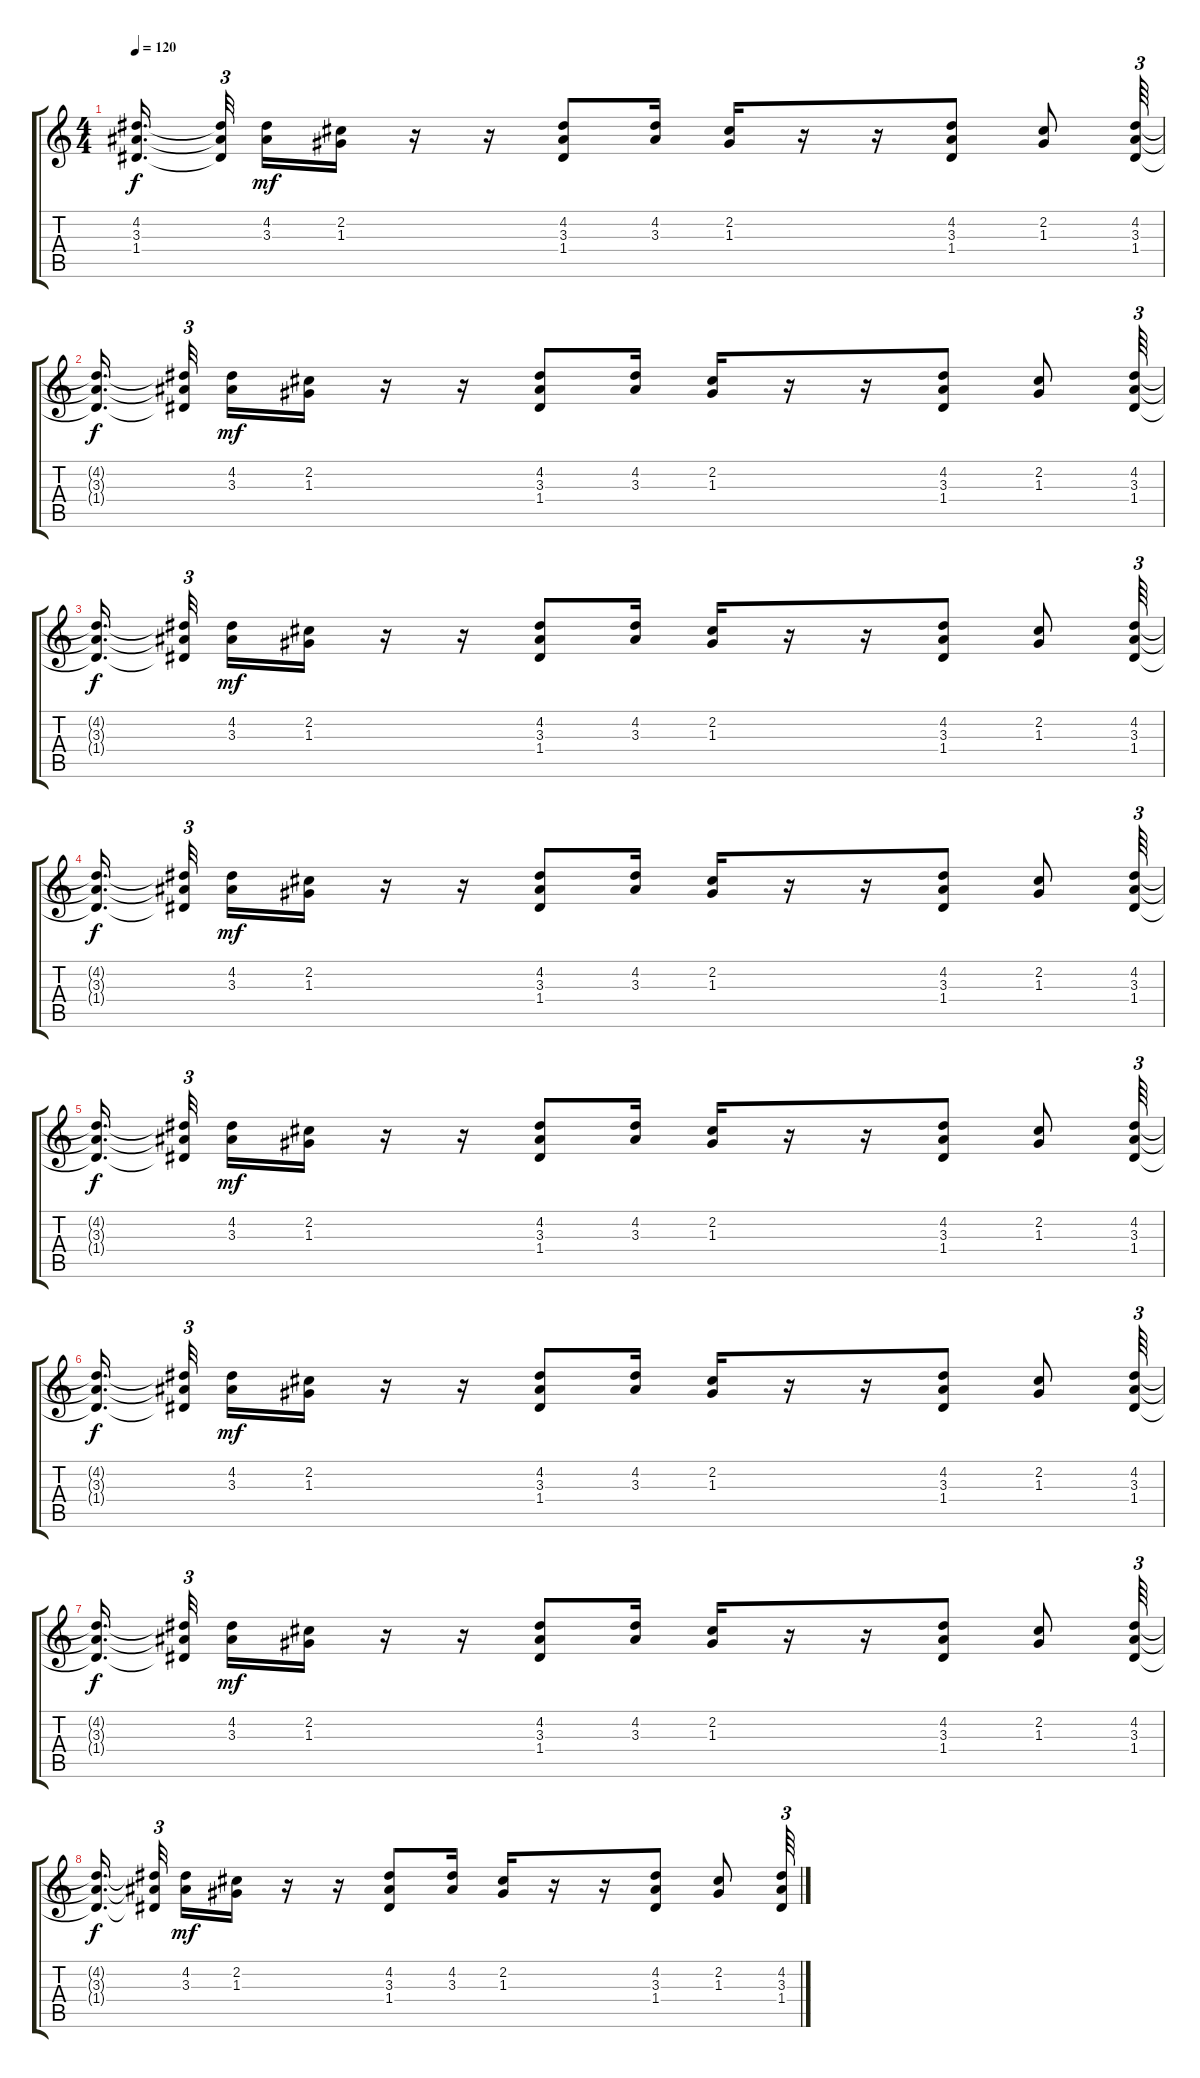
\track "" {instrument distortionguitar}
\staff {score tabs}
\tuning (E4 B3 G3 D3 A2 E2) {hide}
\ts (4 4)
\tempo 120
\clef g2
\ks c
(4.2{t} 3.3{t} 1.4{t}).16{d dy f beam splitsecondary} (4.2{t} 3.3{t} 1.4{t}).32{tu (3 2) beam splitsecondary} (4.2 3.3).16{dy mf} (2.2 1.3).16 r.16 r.16 (4.2 3.3 1.4).8 (4.2 3.3).16 (2.2 1.3).16 r.16 r.16 (4.2 3.3 1.4).8 (2.2 1.3).8 (4.2 3.3 1.4).64{tu (3 2)} |
(4.2{t} 3.3{t} 1.4{t}).16{d dy f beam splitsecondary} (4.2{t} 3.3{t} 1.4{t}).32{tu (3 2) beam splitsecondary} (4.2 3.3).16{dy mf} (2.2 1.3).16 r.16 r.16 (4.2 3.3 1.4).8 (4.2 3.3).16 (2.2 1.3).16 r.16 r.16 (4.2 3.3 1.4).8 (2.2 1.3).8 (4.2 3.3 1.4).64{tu (3 2)} |
(4.2{t} 3.3{t} 1.4{t}).16{d dy f beam splitsecondary} (4.2{t} 3.3{t} 1.4{t}).32{tu (3 2) beam splitsecondary} (4.2 3.3).16{dy mf} (2.2 1.3).16 r.16 r.16 (4.2 3.3 1.4).8 (4.2 3.3).16 (2.2 1.3).16 r.16 r.16 (4.2 3.3 1.4).8 (2.2 1.3).8 (4.2 3.3 1.4).64{tu (3 2)} |
(4.2{t} 3.3{t} 1.4{t}).16{d dy f beam splitsecondary} (4.2{t} 3.3{t} 1.4{t}).32{tu (3 2) beam splitsecondary} (4.2 3.3).16{dy mf} (2.2 1.3).16 r.16 r.16 (4.2 3.3 1.4).8 (4.2 3.3).16 (2.2 1.3).16 r.16 r.16 (4.2 3.3 1.4).8 (2.2 1.3).8 (4.2 3.3 1.4).64{tu (3 2)} |
(4.2{t} 3.3{t} 1.4{t}).16{d dy f beam splitsecondary} (4.2{t} 3.3{t} 1.4{t}).32{tu (3 2) beam splitsecondary} (4.2 3.3).16{dy mf} (2.2 1.3).16 r.16 r.16 (4.2 3.3 1.4).8 (4.2 3.3).16 (2.2 1.3).16 r.16 r.16 (4.2 3.3 1.4).8 (2.2 1.3).8 (4.2 3.3 1.4).64{tu (3 2)} |
(4.2{t} 3.3{t} 1.4{t}).16{d dy f beam splitsecondary} (4.2{t} 3.3{t} 1.4{t}).32{tu (3 2) beam splitsecondary} (4.2 3.3).16{dy mf} (2.2 1.3).16 r.16 r.16 (4.2 3.3 1.4).8 (4.2 3.3).16 (2.2 1.3).16 r.16 r.16 (4.2 3.3 1.4).8 (2.2 1.3).8 (4.2 3.3 1.4).64{tu (3 2)} |
(4.2{t} 3.3{t} 1.4{t}).16{d dy f beam splitsecondary} (4.2{t} 3.3{t} 1.4{t}).32{tu (3 2) beam splitsecondary} (4.2 3.3).16{dy mf} (2.2 1.3).16 r.16 r.16 (4.2 3.3 1.4).8 (4.2 3.3).16 (2.2 1.3).16 r.16 r.16 (4.2 3.3 1.4).8 (2.2 1.3).8 (4.2 3.3 1.4).64{tu (3 2)} |
(4.2{t} 3.3{t} 1.4{t}).16{d dy f beam splitsecondary} (4.2{t} 3.3{t} 1.4{t}).32{tu (3 2) beam splitsecondary} (4.2 3.3).16{dy mf} (2.2 1.3).16 r.16 r.16 (4.2 3.3 1.4).8 (4.2 3.3).16 (2.2 1.3).16 r.16 r.16 (4.2 3.3 1.4).8 (2.2 1.3).8 (4.2 3.3 1.4).64{tu (3 2)}
